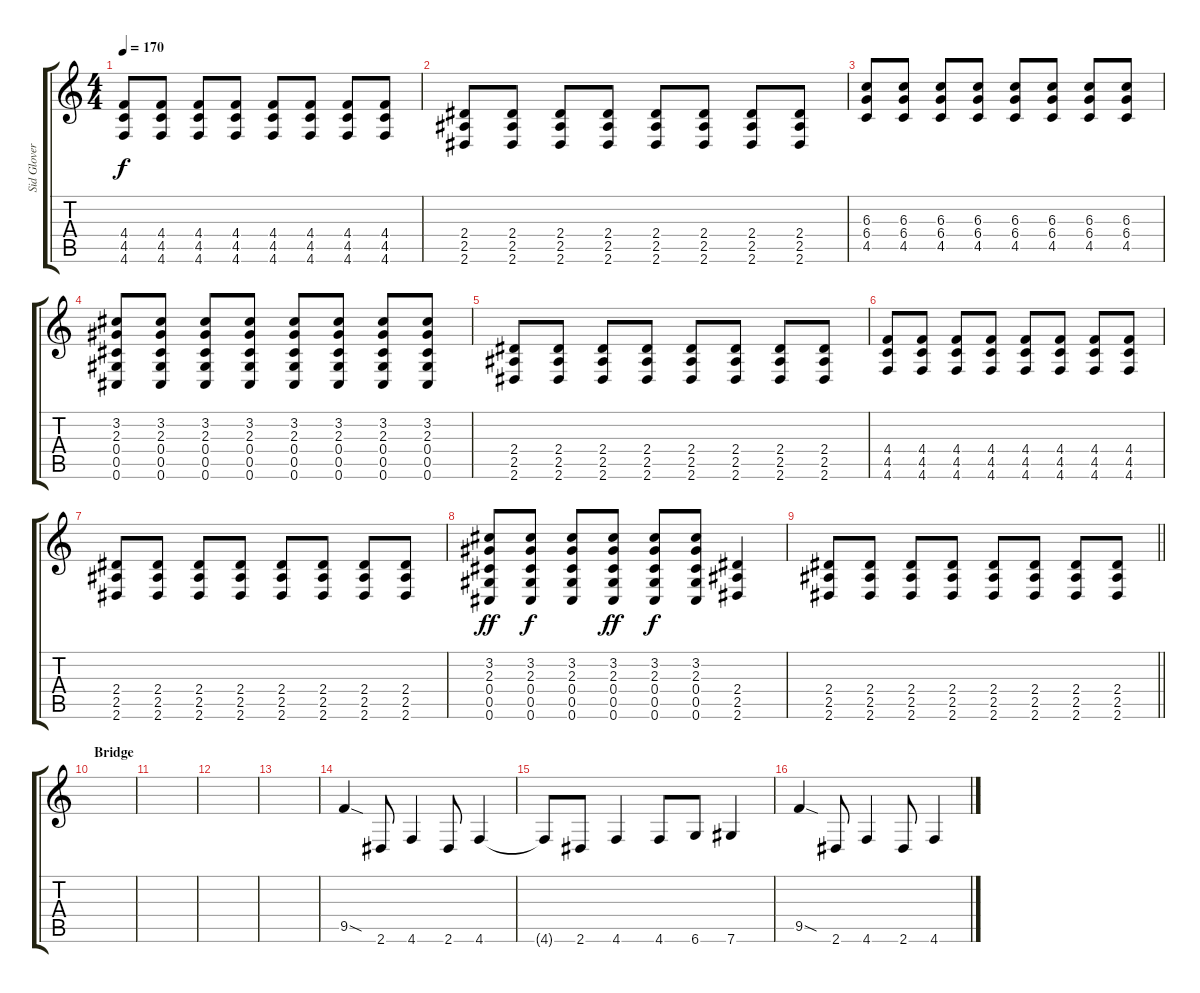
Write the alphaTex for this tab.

\track ("Sid Glover" "Sid Glover") {instrument distortionguitar}
\staff {score tabs}
\tuning (Eb4 Bb3 Gb3 Db3 Ab2 Db2) {hide}
\ts (4 4)
\tempo 170
\clef g2
\ks c
(4.4 4.5 4.6).8{dy f} (4.4 4.5 4.6).8 (4.4 4.5 4.6).8 (4.4 4.5 4.6).8 (4.4 4.5 4.6).8 (4.4 4.5 4.6).8 (4.4 4.5 4.6).8 (4.4 4.5 4.6).8 |
(2.4 2.5 2.6).8 (2.4 2.5 2.6).8 (2.4 2.5 2.6).8 (2.4 2.5 2.6).8 (2.4 2.5 2.6).8 (2.4 2.5 2.6).8 (2.4 2.5 2.6).8 (2.4 2.5 2.6).8 |
(6.3 6.4 4.5).8 (6.3 6.4 4.5).8 (6.3 6.4 4.5).8 (6.3 6.4 4.5).8 (6.3 6.4 4.5).8 (6.3 6.4 4.5).8 (6.3 6.4 4.5).8 (6.3 6.4 4.5).8 |
(3.2 2.3 0.4 0.5 0.6).8 (3.2 2.3 0.4 0.5 0.6).8 (3.2 2.3 0.4 0.5 0.6).8 (3.2 2.3 0.4 0.5 0.6).8 (3.2 2.3 0.4 0.5 0.6).8 (3.2 2.3 0.4 0.5 0.6).8 (3.2 2.3 0.4 0.5 0.6).8 (3.2 2.3 0.4 0.5 0.6).8 |
(2.4 2.5 2.6).8 (2.4 2.5 2.6).8 (2.4 2.5 2.6).8 (2.4 2.5 2.6).8 (2.4 2.5 2.6).8 (2.4 2.5 2.6).8 (2.4 2.5 2.6).8 (2.4 2.5 2.6).8 |
(4.4 4.5 4.6).8 (4.4 4.5 4.6).8 (4.4 4.5 4.6).8 (4.4 4.5 4.6).8 (4.4 4.5 4.6).8 (4.4 4.5 4.6).8 (4.4 4.5 4.6).8 (4.4 4.5 4.6).8 |
(2.4 2.5 2.6).8 (2.4 2.5 2.6).8 (2.4 2.5 2.6).8 (2.4 2.5 2.6).8 (2.4 2.5 2.6).8 (2.4 2.5 2.6).8 (2.4 2.5 2.6).8 (2.4 2.5 2.6).8 |
(3.2 2.3 0.4 0.5 0.6).8{dy ff} (3.2 2.3 0.4 0.5 0.6).8{dy f} (3.2 2.3 0.4 0.5 0.6).8 (3.2 2.3 0.4 0.5 0.6).8{dy ff} (3.2 2.3 0.4 0.5 0.6).8{dy f} (3.2 2.3 0.4 0.5 0.6).8 (2.4 2.5 2.6).4 |
\barLineRight lightlight
(2.4 2.5 2.6).8 (2.4 2.5 2.6).8 (2.4 2.5 2.6).8 (2.4 2.5 2.6).8 (2.4 2.5 2.6).8 (2.4 2.5 2.6).8 (2.4 2.5 2.6).8 (2.4 2.5 2.6).8 |
\section ("" "Bridge")
|
|
|
|
9.5{sod}.4 2.6.8 4.6.4 2.6.8 4.6.4 |
4.6{t}.8 2.6.8 4.6.4 4.6.8 6.6.8 7.6.4 |
9.5{sod}.4 2.6.8 4.6.4 2.6.8 4.6.4
